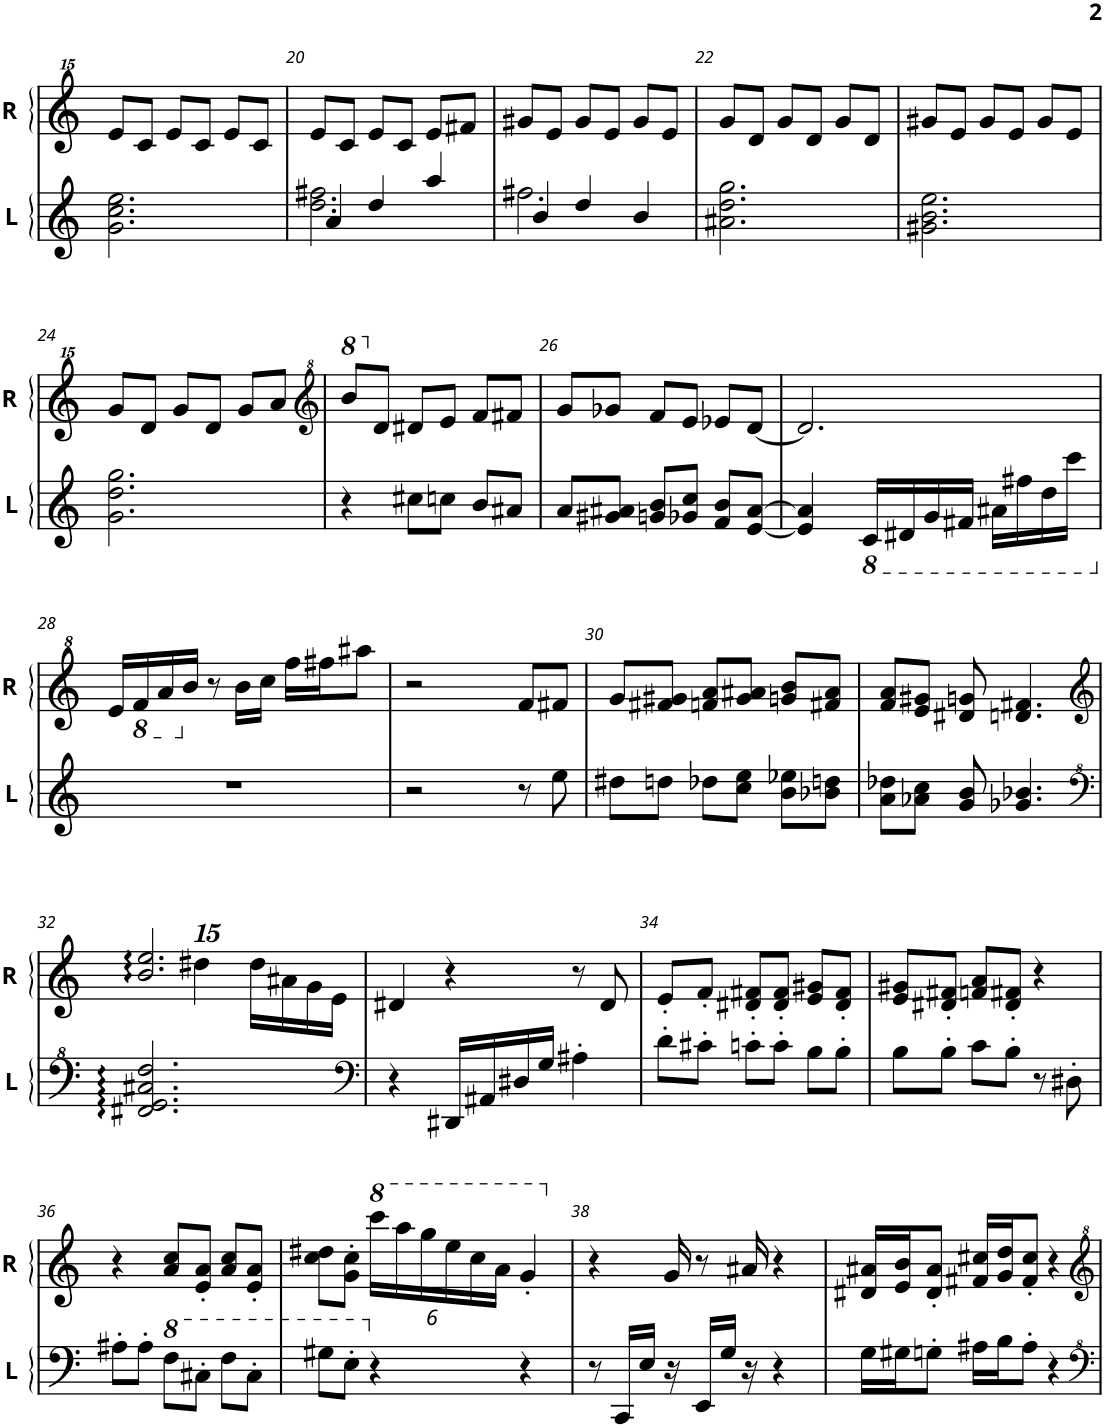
**kern	**kern
*part2	*part1
*staff2	*staff1
*I"Left	*I"Right
*I'L	*I'R
!!LO:PB:g=z
*clefG2	*clefG^^2
*k[]	*k[]
*M3/4	*M3/4
=19	=19
2.g\ 2.cc\ 2.ee\	8eee/L
.	8ccc/J
.	8eee/L
.	8ccc/J
.	8eee/L
.	8ccc/J
=20	=20
*^	*
4a/	2.dd\ 2.ff#X\	8eee/L
.	.	8ccc/J
4dd/	.	8eee/L
.	.	8ccc/J
4aa/	.	8eee/L
.	.	8fff#X/J
=21	=21	=21
4b/	2.ff#X\	8ggg#X/L
.	.	8eee/J
4dd/	.	8ggg#/L
.	.	8eee/J
4b/	.	8ggg#/L
.	.	8eee/J
*v	*v	*
=22	=22
2.a#X\ 2.dd\ 2.gg\	8ggg/L
.	8ddd/J
.	8ggg/L
.	8ddd/J
.	8ggg/L
.	8ddd/J
=23	=23
2.g#X\ 2.b\ 2.ee\	8ggg#X/L
.	8eee/J
.	8ggg#/L
.	8eee/J
.	8ggg#/L
.	8eee/J
!!LO:LB:g=z
=24	=24
2.g\ 2.dd\ 2.gg\	8ggg/L
.	8ddd/J
.	8ggg/L
.	8ddd/J
.	8ggg/L
.	8aaa/J
=25	=25
*	*clefG^2
*	*8va
4r	8bbb/L
*	*X8va
.	8dd/J
8cc#X\L	8dd#X/L
8ccn\J	8ee/J
8b/L	8ff/L
8a#X/J	8ff#X/J
=26	=26
8a/L	8gg/L
8g#X/ 8a#X/J	8gg-X/J
8gn/ 8b/L	8ff/L
8g-X/ 8cc/J	8ee/J
8f/ 8b/L	8ee-X/L
[8e/ [8a#/J	[8dd/J
=27	=27
4e/] 4a#/]	2.dd/]
*8ba	*
16C/LL	.
16D#X/	.
16G/	.
16F#X/JJ	.
16A#X\LL	.
16f#X\	.
16d\	.
16cc\JJ	.
!!LO:LB:g=z
=28	=28
*X8ba	*
2.r	16ee/LL
*	*8ba
.	16f/
.	16a/
*	*X8ba
.	16bb/JJ
.	8r
.	16bb\LL
.	16ccc\JJ
.	16fff\LL
.	16fff#X\J
.	8aaa#X\J
=29	=29
2r	2r
8r	8ff/L
8ee\	8ff#X/J
=30	=30
8dd#X\L	8gg/L
8ddn\J	8ff#X/ 8gg#X/J
8dd-X\L	8ffn/ 8aa/L
8cc\ 8ee\J	8gg#/ 8aa#X/J
8b\ 8ee-X\L	8ggn/ 8bb/L
8b-X\ 8ddn\J	8ff#X/ 8aa#/J
=31	=31
8a\ 8dd-X\L	8ff/ 8aa/L
8a-X\ 8cc\J	8ee/ 8gg#X/J
8g/ 8b/	8dd#X/ 8ggn/
4.g-X/ 4.b-X/	4.ddn/ 4.ff#X/
!!LO:LB:g=z
=32	=32
*clefF^4	*clefG2
*	*^
2.F#X/:: 2.G/:: 2.c#X/:: 2.f/::	2.b/:: 2.ee/::	4ryy
*	*15ma	*
.	.	4dddd#X\
*	*X15ma	*
.	.	16dd#\LL
.	.	16a#X\
.	.	16g\
.	.	16e\JJ
*	*v	*v
=33	=33
*clefF4	*
4r	4d#X/
16DD#X/LL	4r
16AA#X/	.
16D#X/	.
16G/JJ	.
4A#X'\	8r
.	8d#/
=34	=34
8d'\L	8e'/L
8c#X'\J	8f'/J
8cn'\L	8d#X/' 8f#X/'L
8c'\J	8d#/' 8f#/'J
8B\L	8e/ 8g#X/L
8B'\J	8d#/' 8f#/'J
=35	=35
8B\L	8e/ 8g#X/L
8B'\J	8d#X/' 8f#X/'J
8c\L	8fn/ 8a/L
8B'\J	8d#/' 8f#X/'J
8r	4r
8D#X'\	.
!!LO:LB:g=z
=36	=36
8A#X'\L	4r
8A#'\J	.
*8va	*
8f\L	8a/ 8cc/L
8c#X'\J	8e/' 8a/'J
8f\L	8a/ 8cc/L
8c#'\J	8e/' 8a/'J
=37	=37
8g#X\L	8cc\ 8dd#X\L
8e'\J	8g\' 8cc\'J
*X8va	*
*	*8va
*	*Xbrackettup
4r	24cccc\LL
.	24aaa\
.	24ggg\
.	24eee\
.	24ccc\
.	24aa\JJ
4r	4gg'/
=38	=38
*	*X8va
8r	4r
16CC/LL	.
16E/JJ	.
16r	16g/
16EE/LL	8r
16G/JJ	.
16r	16a#X/
4r	4r
=39	=39
16G\LL	16d#X/ 16a#X/LL
16G#X\J	16e/ 16b/J
8Gn'\J	8d#/' 8a#/'J
16A#X\LL	16f#X/ 16cc#X/LL
16B\J	16g/ 16dd/J
8A#'\J	8f#/' 8cc#/'J
4r	4r
=	=
*-	*-
